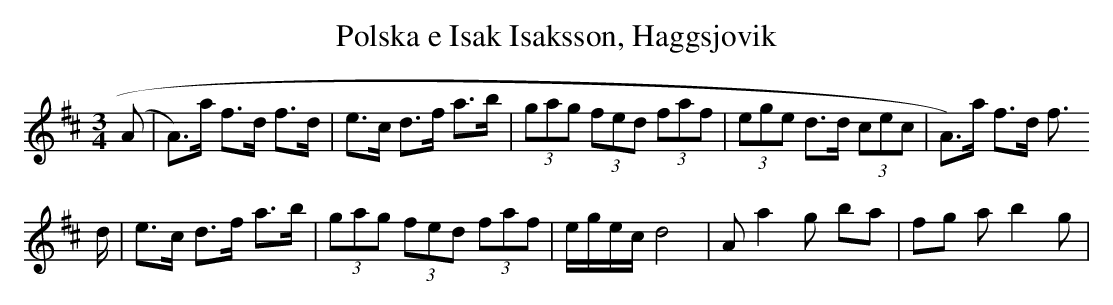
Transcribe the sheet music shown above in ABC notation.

X:1
T:Polska e Isak Isaksson, Haggsjovik
L:1/8
M:3/4
K:D
(A|A)>a f>d f>d|e>c d>f a>b|(3gag (3fed (3faf|(3ege d>d (3cec|A)>a f>d f
>d|e>c d>f a>b|(3gag (3fed (3faf|e/2g/2e/2c/2 d4;|A a2 g ba|fg a b2 g|
